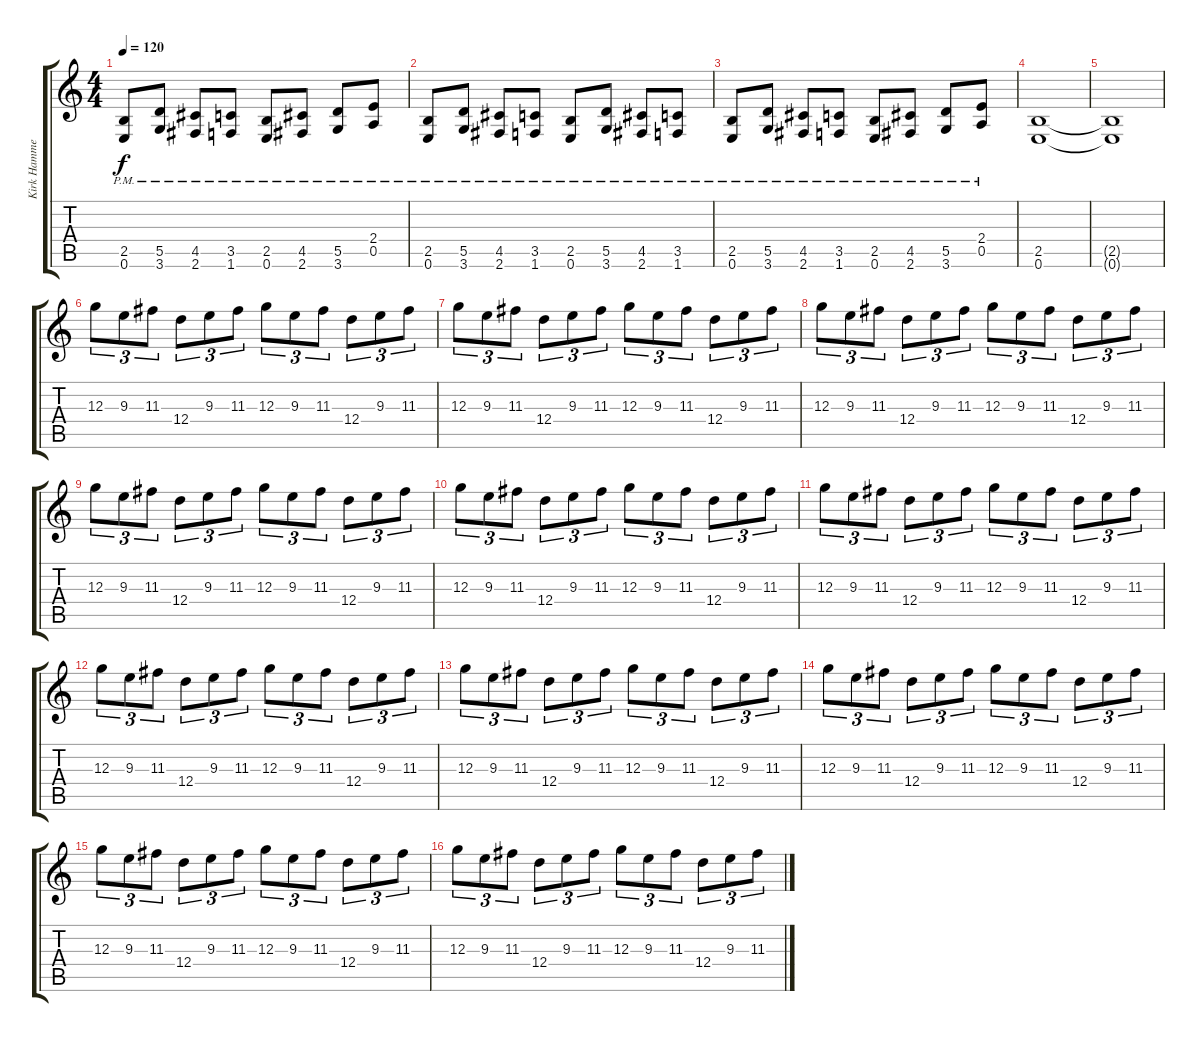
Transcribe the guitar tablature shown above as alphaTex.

\track ("Kirk Hammet" "Kirk Hamme") {instrument distortionguitar}
\staff {score tabs}
\tuning (E4 B3 G3 D3 A2 E2) {hide}
\ts (4 4)
\tempo 120
\clef g2
\ks c
(2.5{pm} 0.6{pm}).8{dy f} (5.5{pm} 3.6{pm}).8 (4.5{pm} 2.6{pm}).8 (3.5{pm} 1.6{pm}).8 (2.5{pm} 0.6{pm}).8 (4.5{pm} 2.6{pm}).8 (5.5{pm} 3.6{pm}).8 (2.4{pm} 0.5{pm}).8 |
(2.5{pm} 0.6{pm}).8 (5.5{pm} 3.6{pm}).8 (4.5{pm} 2.6{pm}).8 (3.5{pm} 1.6{pm}).8 (2.5{pm} 0.6{pm}).8 (5.5{pm} 3.6{pm}).8 (4.5{pm} 2.6{pm}).8 (3.5{pm} 1.6{pm}).8 |
(2.5{pm} 0.6{pm}).8 (5.5{pm} 3.6{pm}).8 (4.5{pm} 2.6{pm}).8 (3.5{pm} 1.6{pm}).8 (2.5{pm} 0.6{pm}).8 (4.5{pm} 2.6{pm}).8 (5.5{pm} 3.6{pm}).8 (2.4 0.5{pm}).8 |
(2.5 0.6).1 |
(2.5{t} 0.6{t}).1 |
12.3.8{tu (3 2)} 9.3.8{tu (3 2)} 11.3.8{tu (3 2)} 12.4.8{tu (3 2)} 9.3.8{tu (3 2)} 11.3.8{tu (3 2)} 12.3.8{tu (3 2)} 9.3.8{tu (3 2)} 11.3.8{tu (3 2)} 12.4.8{tu (3 2)} 9.3.8{tu (3 2)} 11.3.8{tu (3 2)} |
12.3.8{tu (3 2)} 9.3.8{tu (3 2)} 11.3.8{tu (3 2)} 12.4.8{tu (3 2)} 9.3.8{tu (3 2)} 11.3.8{tu (3 2)} 12.3.8{tu (3 2)} 9.3.8{tu (3 2)} 11.3.8{tu (3 2)} 12.4.8{tu (3 2)} 9.3.8{tu (3 2)} 11.3.8{tu (3 2)} |
12.3.8{tu (3 2)} 9.3.8{tu (3 2)} 11.3.8{tu (3 2)} 12.4.8{tu (3 2)} 9.3.8{tu (3 2)} 11.3.8{tu (3 2)} 12.3.8{tu (3 2)} 9.3.8{tu (3 2)} 11.3.8{tu (3 2)} 12.4.8{tu (3 2)} 9.3.8{tu (3 2)} 11.3.8{tu (3 2)} |
12.3.8{tu (3 2)} 9.3.8{tu (3 2)} 11.3.8{tu (3 2)} 12.4.8{tu (3 2)} 9.3.8{tu (3 2)} 11.3.8{tu (3 2)} 12.3.8{tu (3 2)} 9.3.8{tu (3 2)} 11.3.8{tu (3 2)} 12.4.8{tu (3 2)} 9.3.8{tu (3 2)} 11.3.8{tu (3 2)} |
12.3.8{tu (3 2)} 9.3.8{tu (3 2)} 11.3.8{tu (3 2)} 12.4.8{tu (3 2)} 9.3.8{tu (3 2)} 11.3.8{tu (3 2)} 12.3.8{tu (3 2)} 9.3.8{tu (3 2)} 11.3.8{tu (3 2)} 12.4.8{tu (3 2)} 9.3.8{tu (3 2)} 11.3.8{tu (3 2)} |
12.3.8{tu (3 2)} 9.3.8{tu (3 2)} 11.3.8{tu (3 2)} 12.4.8{tu (3 2)} 9.3.8{tu (3 2)} 11.3.8{tu (3 2)} 12.3.8{tu (3 2)} 9.3.8{tu (3 2)} 11.3.8{tu (3 2)} 12.4.8{tu (3 2)} 9.3.8{tu (3 2)} 11.3.8{tu (3 2)} |
12.3.8{tu (3 2)} 9.3.8{tu (3 2)} 11.3.8{tu (3 2)} 12.4.8{tu (3 2)} 9.3.8{tu (3 2)} 11.3.8{tu (3 2)} 12.3.8{tu (3 2)} 9.3.8{tu (3 2)} 11.3.8{tu (3 2)} 12.4.8{tu (3 2)} 9.3.8{tu (3 2)} 11.3.8{tu (3 2)} |
12.3.8{tu (3 2)} 9.3.8{tu (3 2)} 11.3.8{tu (3 2)} 12.4.8{tu (3 2)} 9.3.8{tu (3 2)} 11.3.8{tu (3 2)} 12.3.8{tu (3 2)} 9.3.8{tu (3 2)} 11.3.8{tu (3 2)} 12.4.8{tu (3 2)} 9.3.8{tu (3 2)} 11.3.8{tu (3 2)} |
12.3.8{tu (3 2)} 9.3.8{tu (3 2)} 11.3.8{tu (3 2)} 12.4.8{tu (3 2)} 9.3.8{tu (3 2)} 11.3.8{tu (3 2)} 12.3.8{tu (3 2)} 9.3.8{tu (3 2)} 11.3.8{tu (3 2)} 12.4.8{tu (3 2)} 9.3.8{tu (3 2)} 11.3.8{tu (3 2)} |
12.3.8{tu (3 2)} 9.3.8{tu (3 2)} 11.3.8{tu (3 2)} 12.4.8{tu (3 2)} 9.3.8{tu (3 2)} 11.3.8{tu (3 2)} 12.3.8{tu (3 2)} 9.3.8{tu (3 2)} 11.3.8{tu (3 2)} 12.4.8{tu (3 2)} 9.3.8{tu (3 2)} 11.3.8{tu (3 2)} |
12.3.8{tu (3 2)} 9.3.8{tu (3 2)} 11.3.8{tu (3 2)} 12.4.8{tu (3 2)} 9.3.8{tu (3 2)} 11.3.8{tu (3 2)} 12.3.8{tu (3 2)} 9.3.8{tu (3 2)} 11.3.8{tu (3 2)} 12.4.8{tu (3 2)} 9.3.8{tu (3 2)} 11.3.8{tu (3 2)}
